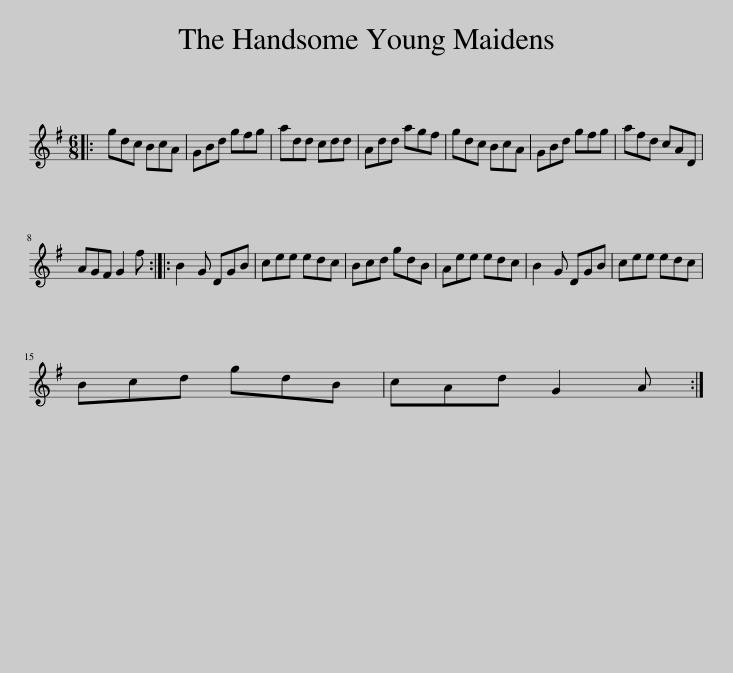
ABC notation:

X:1
L:1/8
M:6/8
I:linebreak $
K:G
V:1 treble
V:1
|: gdc BcA | GBd gfg | add cdd | Add agf | gdc BcA | %5
 GBd gfg | afd cAD |$ AGF G2 f :: B2 G DGB | cee edc | %10
 Bcd gdB | Aee edc | B2 G DGB | cee edc |$ Bcd gdB | %15
 cAd G2 A :| %16
